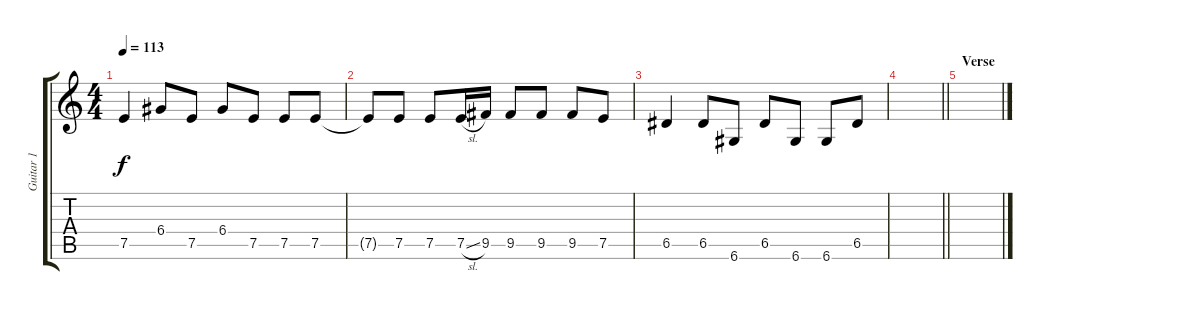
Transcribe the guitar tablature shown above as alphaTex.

\track ("Guitar 1" "Guitar 1") {instrument distortionguitar}
\staff {score tabs}
\tuning (E4 B3 G3 D3 A2 D2) {hide}
\ts (4 4)
\tempo 113
\clef g2
\ks c
7.5.4{dy f} 6.4.8 7.5.8 6.4.8 7.5.8 7.5.8 7.5.8 |
7.5{t}.8 7.5.8 7.5.8 7.5{sl}.16 9.5.16 9.5.8 9.5.8 9.5.8 7.5.8 |
6.5.4 6.5.8 6.6.8 6.5.8 6.6.8 6.6.8 6.5.8 |
\barLineRight lightlight
|
\section ("" "Verse")
